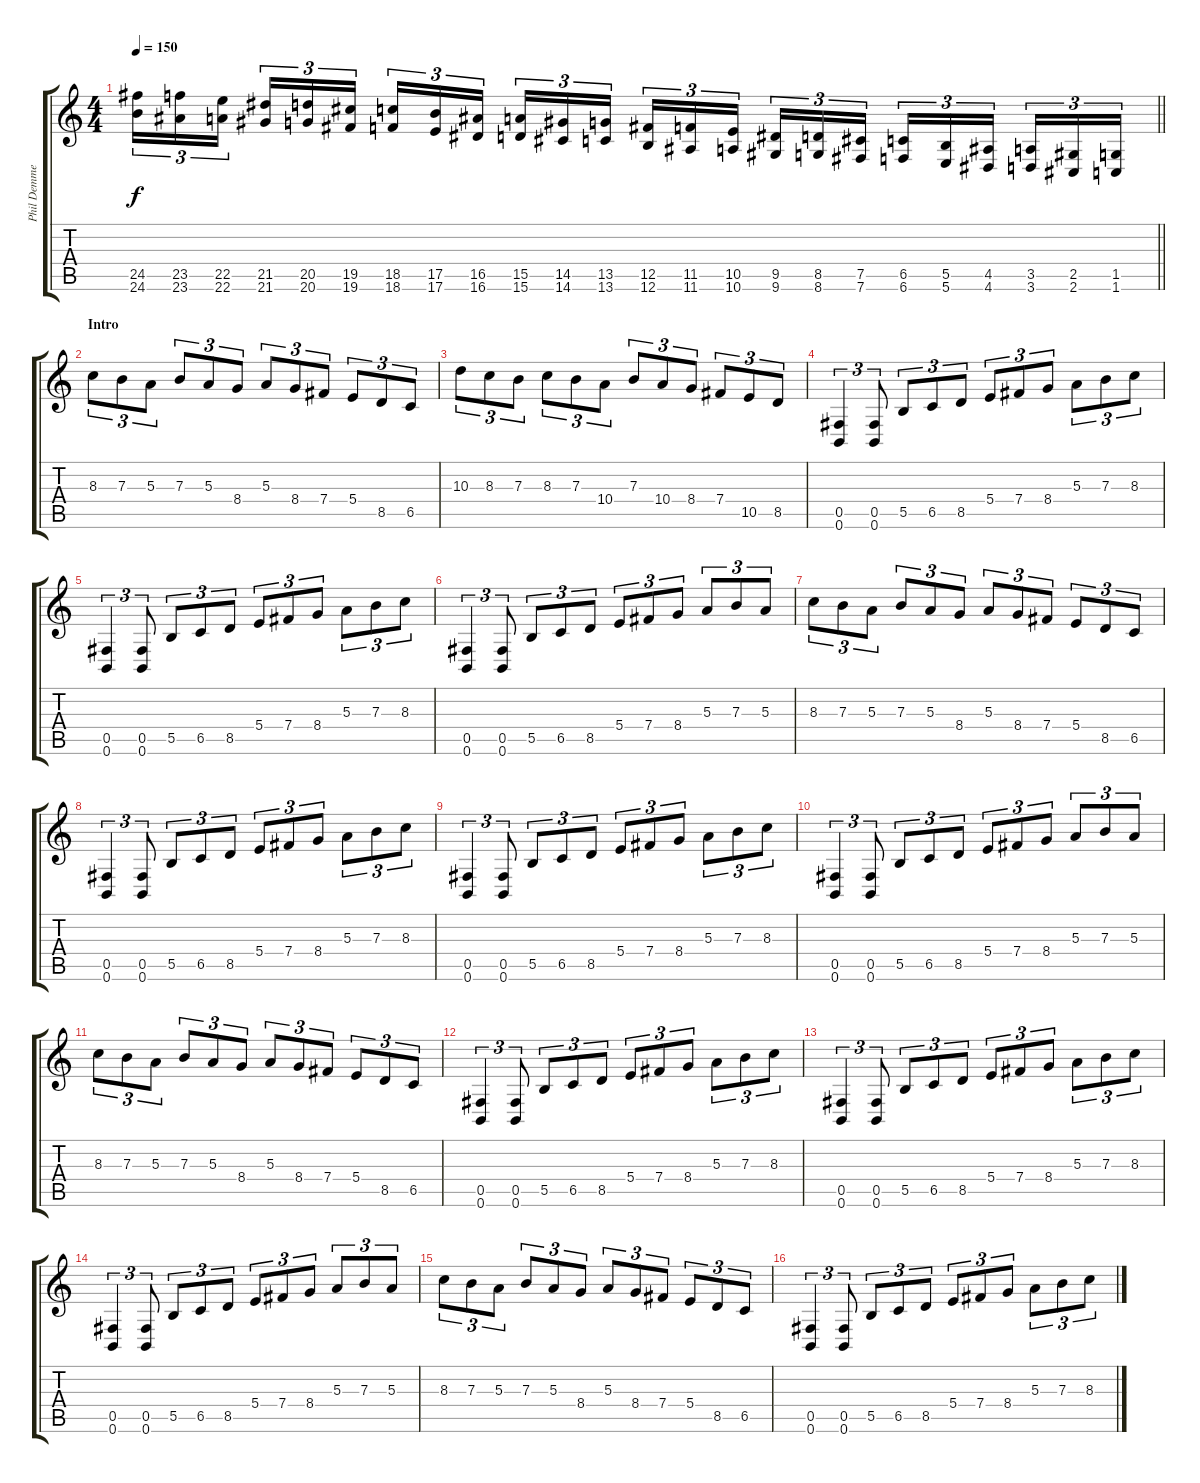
\track ("Phil Demmel" "Phil Demme") {instrument distortionguitar}
\staff {score tabs}
\tuning (Db4 Ab3 E3 B2 Gb2 B1) {hide}
\ts (4 4)
\tempo 150
\clef g2
\barLineRight lightlight
\ks c
(24.5 24.6).16{tu (3 2) dy f instrument guitarfretnoise} (23.5 23.6).16{tu (3 2)} (22.5 22.6).16{tu (3 2) beam splitsecondary} (21.5 21.6).16{tu (3 2)} (20.5 20.6).16{tu (3 2)} (19.5 19.6).16{tu (3 2)} (18.5 18.6).16{tu (3 2)} (17.5 17.6).16{tu (3 2)} (16.5 16.6).16{tu (3 2) beam splitsecondary} (15.5 15.6).16{tu (3 2)} (14.5 14.6).16{tu (3 2)} (13.5 13.6).16{tu (3 2)} (12.5 12.6).16{tu (3 2)} (11.5 11.6).16{tu (3 2)} (10.5 10.6).16{tu (3 2) beam splitsecondary} (9.5 9.6).16{tu (3 2)} (8.5 8.6).16{tu (3 2)} (7.5 7.6).16{tu (3 2)} (6.5 6.6).16{tu (3 2)} (5.5 5.6).16{tu (3 2)} (4.5 4.6).16{tu (3 2) beam splitsecondary} (3.5 3.6).16{tu (3 2)} (2.5 2.6).16{tu (3 2)} (1.5 1.6).16{tu (3 2)} |
\section ("" "Intro")
8.3.8{tu (3 2) instrument distortionguitar} 7.3.8{tu (3 2)} 5.3.8{tu (3 2)} 7.3.8{tu (3 2)} 5.3.8{tu (3 2)} 8.4.8{tu (3 2)} 5.3.8{tu (3 2)} 8.4.8{tu (3 2)} 7.4.8{tu (3 2)} 5.4.8{tu (3 2)} 8.5.8{tu (3 2)} 6.5.8{tu (3 2)} |
10.3.8{tu (3 2)} 8.3.8{tu (3 2)} 7.3.8{tu (3 2)} 8.3.8{tu (3 2)} 7.3.8{tu (3 2)} 10.4.8{tu (3 2)} 7.3.8{tu (3 2)} 10.4.8{tu (3 2)} 8.4.8{tu (3 2)} 7.4.8{tu (3 2)} 10.5.8{tu (3 2)} 8.5.8{tu (3 2)} |
(0.5 0.6).4{tu (3 2)} (0.5 0.6).8{tu (3 2)} 5.5.8{tu (3 2)} 6.5.8{tu (3 2)} 8.5.8{tu (3 2)} 5.4.8{tu (3 2)} 7.4.8{tu (3 2)} 8.4.8{tu (3 2)} 5.3.8{tu (3 2)} 7.3.8{tu (3 2)} 8.3.8{tu (3 2)} |
(0.5 0.6).4{tu (3 2)} (0.5 0.6).8{tu (3 2)} 5.5.8{tu (3 2)} 6.5.8{tu (3 2)} 8.5.8{tu (3 2)} 5.4.8{tu (3 2)} 7.4.8{tu (3 2)} 8.4.8{tu (3 2)} 5.3.8{tu (3 2)} 7.3.8{tu (3 2)} 8.3.8{tu (3 2)} |
(0.5 0.6).4{tu (3 2)} (0.5 0.6).8{tu (3 2)} 5.5.8{tu (3 2)} 6.5.8{tu (3 2)} 8.5.8{tu (3 2)} 5.4.8{tu (3 2)} 7.4.8{tu (3 2)} 8.4.8{tu (3 2)} 5.3.8{tu (3 2)} 7.3.8{tu (3 2)} 5.3.8{tu (3 2)} |
8.3.8{tu (3 2)} 7.3.8{tu (3 2)} 5.3.8{tu (3 2)} 7.3.8{tu (3 2)} 5.3.8{tu (3 2)} 8.4.8{tu (3 2)} 5.3.8{tu (3 2)} 8.4.8{tu (3 2)} 7.4.8{tu (3 2)} 5.4.8{tu (3 2)} 8.5.8{tu (3 2)} 6.5.8{tu (3 2)} |
(0.5 0.6).4{tu (3 2)} (0.5 0.6).8{tu (3 2)} 5.5.8{tu (3 2)} 6.5.8{tu (3 2)} 8.5.8{tu (3 2)} 5.4.8{tu (3 2)} 7.4.8{tu (3 2)} 8.4.8{tu (3 2)} 5.3.8{tu (3 2)} 7.3.8{tu (3 2)} 8.3.8{tu (3 2)} |
(0.5 0.6).4{tu (3 2)} (0.5 0.6).8{tu (3 2)} 5.5.8{tu (3 2)} 6.5.8{tu (3 2)} 8.5.8{tu (3 2)} 5.4.8{tu (3 2)} 7.4.8{tu (3 2)} 8.4.8{tu (3 2)} 5.3.8{tu (3 2)} 7.3.8{tu (3 2)} 8.3.8{tu (3 2)} |
(0.5 0.6).4{tu (3 2)} (0.5 0.6).8{tu (3 2)} 5.5.8{tu (3 2)} 6.5.8{tu (3 2)} 8.5.8{tu (3 2)} 5.4.8{tu (3 2)} 7.4.8{tu (3 2)} 8.4.8{tu (3 2)} 5.3.8{tu (3 2)} 7.3.8{tu (3 2)} 5.3.8{tu (3 2)} |
8.3.8{tu (3 2)} 7.3.8{tu (3 2)} 5.3.8{tu (3 2)} 7.3.8{tu (3 2)} 5.3.8{tu (3 2)} 8.4.8{tu (3 2)} 5.3.8{tu (3 2)} 8.4.8{tu (3 2)} 7.4.8{tu (3 2)} 5.4.8{tu (3 2)} 8.5.8{tu (3 2)} 6.5.8{tu (3 2)} |
(0.5 0.6).4{tu (3 2)} (0.5 0.6).8{tu (3 2)} 5.5.8{tu (3 2)} 6.5.8{tu (3 2)} 8.5.8{tu (3 2)} 5.4.8{tu (3 2)} 7.4.8{tu (3 2)} 8.4.8{tu (3 2)} 5.3.8{tu (3 2)} 7.3.8{tu (3 2)} 8.3.8{tu (3 2)} |
(0.5 0.6).4{tu (3 2)} (0.5 0.6).8{tu (3 2)} 5.5.8{tu (3 2)} 6.5.8{tu (3 2)} 8.5.8{tu (3 2)} 5.4.8{tu (3 2)} 7.4.8{tu (3 2)} 8.4.8{tu (3 2)} 5.3.8{tu (3 2)} 7.3.8{tu (3 2)} 8.3.8{tu (3 2)} |
(0.5 0.6).4{tu (3 2)} (0.5 0.6).8{tu (3 2)} 5.5.8{tu (3 2)} 6.5.8{tu (3 2)} 8.5.8{tu (3 2)} 5.4.8{tu (3 2)} 7.4.8{tu (3 2)} 8.4.8{tu (3 2)} 5.3.8{tu (3 2)} 7.3.8{tu (3 2)} 5.3.8{tu (3 2)} |
8.3.8{tu (3 2)} 7.3.8{tu (3 2)} 5.3.8{tu (3 2)} 7.3.8{tu (3 2)} 5.3.8{tu (3 2)} 8.4.8{tu (3 2)} 5.3.8{tu (3 2)} 8.4.8{tu (3 2)} 7.4.8{tu (3 2)} 5.4.8{tu (3 2)} 8.5.8{tu (3 2)} 6.5.8{tu (3 2)} |
(0.5 0.6).4{tu (3 2)} (0.5 0.6).8{tu (3 2)} 5.5.8{tu (3 2)} 6.5.8{tu (3 2)} 8.5.8{tu (3 2)} 5.4.8{tu (3 2)} 7.4.8{tu (3 2)} 8.4.8{tu (3 2)} 5.3.8{tu (3 2)} 7.3.8{tu (3 2)} 8.3.8{tu (3 2)}
